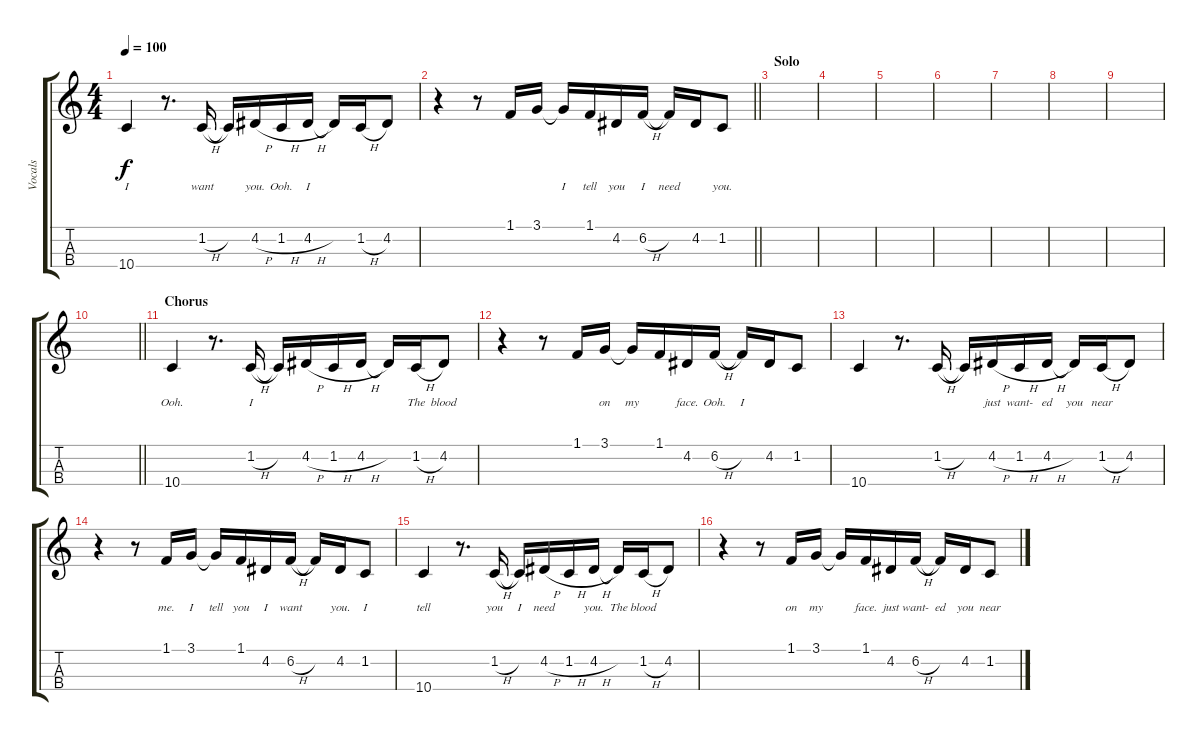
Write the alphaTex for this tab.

\track ("Vocals" "Vocals") {instrument lead6voice}
\staff {score tabs}
\tuning (E4 B3 G3 D3) {hide}
\ts (4 4)
\tempo 100
\clef g2
\ks c
10.4.4{lyrics (0 "I") lyrics (1 "") lyrics (2 "") lyrics (3 "") lyrics (4 "") dy f} r.8{d} 1.2{h}.16{lyrics (0 "want") lyrics (1 "") lyrics (2 "") lyrics (3 "") lyrics (4 "")} 1.2{t}.16{lyrics (0 "") lyrics (1 "") lyrics (2 "") lyrics (3 "") lyrics (4 "")} 4.2{h}.16{lyrics (0 "you.") lyrics (1 "") lyrics (2 "") lyrics (3 "") lyrics (4 "")} 1.2{h}.16{lyrics (0 "Ooh.") lyrics (1 "") lyrics (2 "") lyrics (3 "") lyrics (4 "")} 4.2{h}.16{lyrics (0 "I") lyrics (1 "") lyrics (2 "") lyrics (3 "") lyrics (4 "")} 4.2{t}.16{lyrics (0 "") lyrics (1 "") lyrics (2 "") lyrics (3 "") lyrics (4 "")} 1.2{h}.16{lyrics (0 "") lyrics (1 "") lyrics (2 "") lyrics (3 "") lyrics (4 "")} 4.2.8{lyrics (0 "") lyrics (1 "") lyrics (2 "") lyrics (3 "") lyrics (4 "")} |
\barLineRight lightlight
r.4 r.8 1.1.16{lyrics (0 "") lyrics (1 "") lyrics (2 "") lyrics (3 "") lyrics (4 "")} 3.1.16{lyrics (0 "") lyrics (1 "") lyrics (2 "") lyrics (3 "") lyrics (4 "")} 3.1{t}.16{lyrics (0 "I") lyrics (1 "") lyrics (2 "") lyrics (3 "") lyrics (4 "")} 1.1.16{lyrics (0 "tell") lyrics (1 "") lyrics (2 "") lyrics (3 "") lyrics (4 "")} 4.2.16{lyrics (0 "you") lyrics (1 "") lyrics (2 "") lyrics (3 "") lyrics (4 "")} 6.2{h}.16{lyrics (0 "I") lyrics (1 "") lyrics (2 "") lyrics (3 "") lyrics (4 "")} 6.2{t}.16{lyrics (0 "need") lyrics (1 "") lyrics (2 "") lyrics (3 "") lyrics (4 "")} 4.2.16{lyrics (0 "") lyrics (1 "") lyrics (2 "") lyrics (3 "") lyrics (4 "")} 1.2.8{lyrics (0 "you.") lyrics (1 "") lyrics (2 "") lyrics (3 "") lyrics (4 "")} |
\section ("" "Solo")
|
|
|
|
|
|
|
\barLineRight lightlight
|
\section ("" "Chorus")
10.4.4{lyrics (0 "Ooh.") lyrics (1 "") lyrics (2 "") lyrics (3 "") lyrics (4 "")} r.8{d} 1.2{h}.16{lyrics (0 "I") lyrics (1 "") lyrics (2 "") lyrics (3 "") lyrics (4 "")} 1.2{t}.16{lyrics (0 "") lyrics (1 "") lyrics (2 "") lyrics (3 "") lyrics (4 "")} 4.2{h}.16{lyrics (0 "") lyrics (1 "") lyrics (2 "") lyrics (3 "") lyrics (4 "")} 1.2{h}.16{lyrics (0 "") lyrics (1 "") lyrics (2 "") lyrics (3 "") lyrics (4 "")} 4.2{h}.16{lyrics (0 "") lyrics (1 "") lyrics (2 "") lyrics (3 "") lyrics (4 "")} 4.2{t}.16{lyrics (0 "") lyrics (1 "") lyrics (2 "") lyrics (3 "") lyrics (4 "")} 1.2{h}.16{lyrics (0 "The") lyrics (1 "") lyrics (2 "") lyrics (3 "") lyrics (4 "")} 4.2.8{lyrics (0 "blood") lyrics (1 "") lyrics (2 "") lyrics (3 "") lyrics (4 "")} |
r.4 r.8 1.1.16{lyrics (0 "") lyrics (1 "") lyrics (2 "") lyrics (3 "") lyrics (4 "")} 3.1.16{lyrics (0 "on") lyrics (1 "") lyrics (2 "") lyrics (3 "") lyrics (4 "")} 3.1{t}.16{lyrics (0 "my") lyrics (1 "") lyrics (2 "") lyrics (3 "") lyrics (4 "")} 1.1.16{lyrics (0 "") lyrics (1 "") lyrics (2 "") lyrics (3 "") lyrics (4 "")} 4.2.16{lyrics (0 "face.") lyrics (1 "") lyrics (2 "") lyrics (3 "") lyrics (4 "")} 6.2{h}.16{lyrics (0 "Ooh.") lyrics (1 "") lyrics (2 "") lyrics (3 "") lyrics (4 "")} 6.2{t}.16{lyrics (0 "I") lyrics (1 "") lyrics (2 "") lyrics (3 "") lyrics (4 "")} 4.2.16{lyrics (0 "") lyrics (1 "") lyrics (2 "") lyrics (3 "") lyrics (4 "")} 1.2.8{lyrics (0 "") lyrics (1 "") lyrics (2 "") lyrics (3 "") lyrics (4 "")} |
10.4.4{lyrics (0 "") lyrics (1 "") lyrics (2 "") lyrics (3 "") lyrics (4 "")} r.8{d} 1.2{h}.16{lyrics (0 "") lyrics (1 "") lyrics (2 "") lyrics (3 "") lyrics (4 "")} 1.2{t}.16{lyrics (0 "") lyrics (1 "") lyrics (2 "") lyrics (3 "") lyrics (4 "")} 4.2{h}.16{lyrics (0 "just") lyrics (1 "") lyrics (2 "") lyrics (3 "") lyrics (4 "")} 1.2{h}.16{lyrics (0 "want-") lyrics (1 "") lyrics (2 "") lyrics (3 "") lyrics (4 "")} 4.2{h}.16{lyrics (0 "ed") lyrics (1 "") lyrics (2 "") lyrics (3 "") lyrics (4 "")} 4.2{t}.16{lyrics (0 "you") lyrics (1 "") lyrics (2 "") lyrics (3 "") lyrics (4 "")} 1.2{h}.16{lyrics (0 "near") lyrics (1 "") lyrics (2 "") lyrics (3 "") lyrics (4 "")} 4.2.8{lyrics (0 "") lyrics (1 "") lyrics (2 "") lyrics (3 "") lyrics (4 "")} |
r.4 r.8 1.1.16{lyrics (0 "me.") lyrics (1 "") lyrics (2 "") lyrics (3 "") lyrics (4 "")} 3.1.16{lyrics (0 "I") lyrics (1 "") lyrics (2 "") lyrics (3 "") lyrics (4 "")} 3.1{t}.16{lyrics (0 "tell") lyrics (1 "") lyrics (2 "") lyrics (3 "") lyrics (4 "")} 1.1.16{lyrics (0 "you") lyrics (1 "") lyrics (2 "") lyrics (3 "") lyrics (4 "")} 4.2.16{lyrics (0 "I") lyrics (1 "") lyrics (2 "") lyrics (3 "") lyrics (4 "")} 6.2{h}.16{lyrics (0 "want") lyrics (1 "") lyrics (2 "") lyrics (3 "") lyrics (4 "")} 6.2{t}.16{lyrics (0 "") lyrics (1 "") lyrics (2 "") lyrics (3 "") lyrics (4 "")} 4.2.16{lyrics (0 "you.") lyrics (1 "") lyrics (2 "") lyrics (3 "") lyrics (4 "")} 1.2.8{lyrics (0 "I") lyrics (1 "") lyrics (2 "") lyrics (3 "") lyrics (4 "")} |
10.4.4{lyrics (0 "tell") lyrics (1 "") lyrics (2 "") lyrics (3 "") lyrics (4 "")} r.8{d} 1.2{h}.16{lyrics (0 "you") lyrics (1 "") lyrics (2 "") lyrics (3 "") lyrics (4 "")} 1.2{t}.16{lyrics (0 "I") lyrics (1 "") lyrics (2 "") lyrics (3 "") lyrics (4 "")} 4.2{h}.16{lyrics (0 "need") lyrics (1 "") lyrics (2 "") lyrics (3 "") lyrics (4 "")} 1.2{h}.16{lyrics (0 "") lyrics (1 "") lyrics (2 "") lyrics (3 "") lyrics (4 "")} 4.2{h}.16{lyrics (0 "you.") lyrics (1 "") lyrics (2 "") lyrics (3 "") lyrics (4 "")} 4.2{t}.16{lyrics (0 "The") lyrics (1 "") lyrics (2 "") lyrics (3 "") lyrics (4 "")} 1.2{h}.16{lyrics (0 "blood") lyrics (1 "") lyrics (2 "") lyrics (3 "") lyrics (4 "")} 4.2.8{lyrics (0 "") lyrics (1 "") lyrics (2 "") lyrics (3 "") lyrics (4 "")} |
r.4 r.8 1.1.16{lyrics (0 "on") lyrics (1 "") lyrics (2 "") lyrics (3 "") lyrics (4 "")} 3.1.16{lyrics (0 "my") lyrics (1 "") lyrics (2 "") lyrics (3 "") lyrics (4 "")} 3.1{t}.16{lyrics (0 "") lyrics (1 "") lyrics (2 "") lyrics (3 "") lyrics (4 "")} 1.1.16{lyrics (0 "face.") lyrics (1 "") lyrics (2 "") lyrics (3 "") lyrics (4 "")} 4.2.16{lyrics (0 "just") lyrics (1 "") lyrics (2 "") lyrics (3 "") lyrics (4 "")} 6.2{h}.16{lyrics (0 "want-") lyrics (1 "") lyrics (2 "") lyrics (3 "") lyrics (4 "")} 6.2{t}.16{lyrics (0 "ed") lyrics (1 "") lyrics (2 "") lyrics (3 "") lyrics (4 "")} 4.2.16{lyrics (0 "you") lyrics (1 "") lyrics (2 "") lyrics (3 "") lyrics (4 "")} 1.2.8{lyrics (0 "near") lyrics (1 "") lyrics (2 "") lyrics (3 "") lyrics (4 "")}
